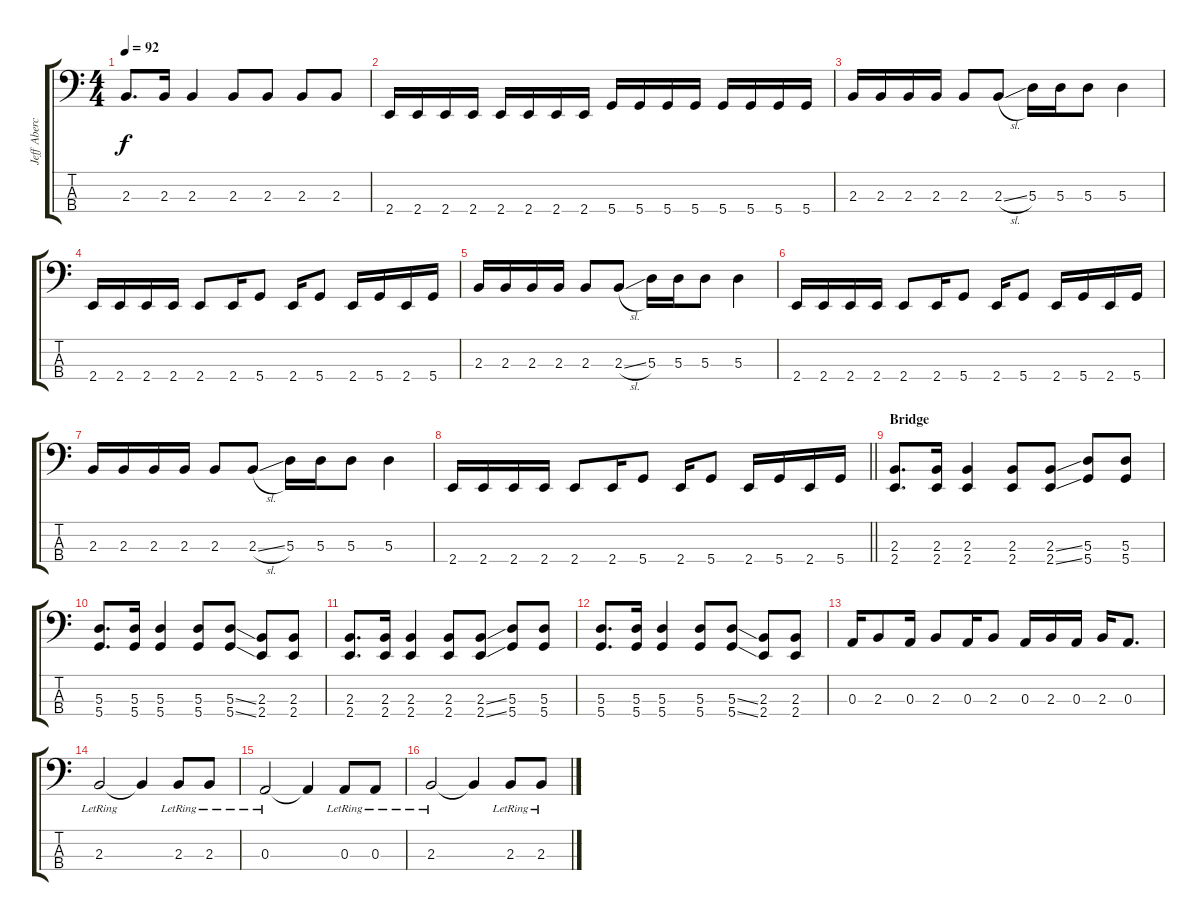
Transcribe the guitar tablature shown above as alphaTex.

\track ("Jeff Abercrombie (Bass)" "Jeff Aberc") {instrument electricbassfinger}
\staff {score tabs}
\tuning (G2 D2 A1 D1) {hide}
\ts (4 4)
\tempo 92
\clef f4
\ks c
2.3.8{d dy f} 2.3.16 2.3.4 2.3.8 2.3.8 2.3.8 2.3.8 |
2.4.16 2.4.16 2.4.16 2.4.16 2.4.16 2.4.16 2.4.16 2.4.16 5.4.16 5.4.16 5.4.16 5.4.16 5.4.16 5.4.16 5.4.16 5.4.16 |
2.3.16 2.3.16 2.3.16 2.3.16 2.3.8 2.3{sl}.8 5.3.16 5.3.16 5.3.8 5.3.4 |
2.4.16 2.4.16 2.4.16 2.4.16 2.4.8 2.4.16 5.4.8 2.4.16 5.4.8 2.4.16 5.4.16 2.4.16 5.4.16 |
2.3.16 2.3.16 2.3.16 2.3.16 2.3.8 2.3{sl}.8 5.3.16 5.3.16 5.3.8 5.3.4 |
2.4.16 2.4.16 2.4.16 2.4.16 2.4.8 2.4.16 5.4.8 2.4.16 5.4.8 2.4.16 5.4.16 2.4.16 5.4.16 |
2.3.16 2.3.16 2.3.16 2.3.16 2.3.8 2.3{sl}.8 5.3.16 5.3.16 5.3.8 5.3.4 |
\barLineRight lightlight
2.4.16 2.4.16 2.4.16 2.4.16 2.4.8 2.4.16 5.4.8 2.4.16 5.4.8 2.4.16 5.4.16 2.4.16 5.4.16 |
\section ("" "Bridge")
(2.3 2.4).8{d} (2.3 2.4).16 (2.3 2.4).4 (2.3 2.4).8 (2.3{ss} 2.4{ss}).8 (5.3 5.4).8 (5.3 5.4).8 |
(5.3 5.4).8{d} (5.3 5.4).16 (5.3 5.4).4 (5.3 5.4).8 (5.3{ss} 5.4{ss}).8 (2.3 2.4).8 (2.3 2.4).8 |
(2.3 2.4).8{d} (2.3 2.4).16 (2.3 2.4).4 (2.3 2.4).8 (2.3{ss} 2.4{ss}).8 (5.3 5.4).8 (5.3 5.4).8 |
(5.3 5.4).8{d} (5.3 5.4).16 (5.3 5.4).4 (5.3 5.4).8 (5.3{ss} 5.4{ss}).8 (2.3 2.4).8 (2.3 2.4).8 |
0.3.16 2.3.8 0.3.16 2.3.8 0.3.16 2.3.8 0.3.16 2.3.16 0.3.16 2.3.16 0.3.8{d} |
2.3{lr}.2 2.3{t}.4 2.3{lr}.8 2.3{lr}.8 |
0.3{lr}.2 0.3{t}.4 0.3{lr}.8 0.3{lr}.8 |
2.3{lr}.2 2.3{t}.4 2.3{lr}.8 2.3{lr}.8
